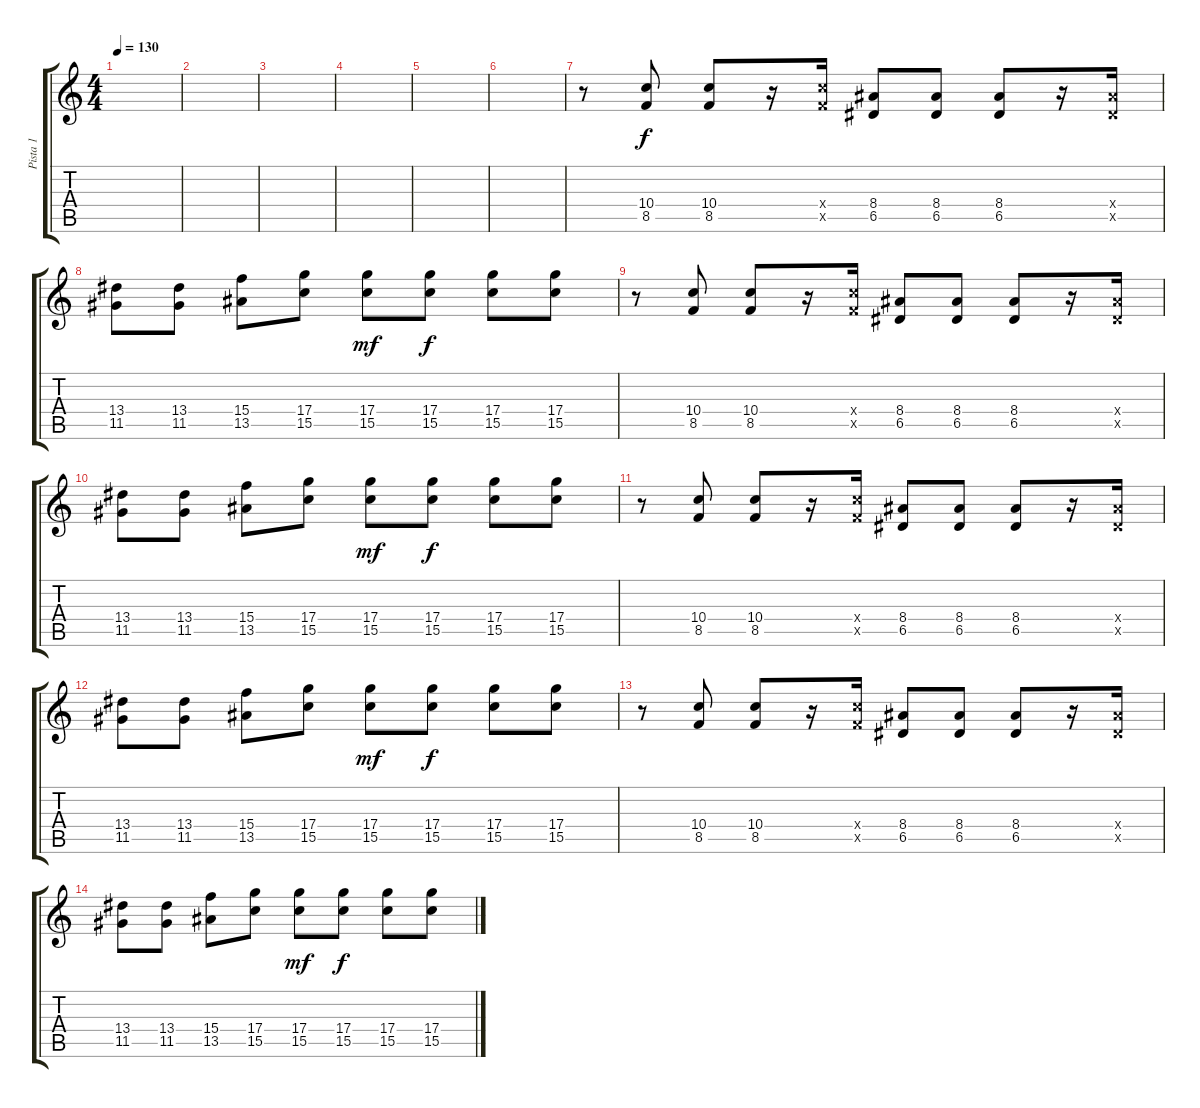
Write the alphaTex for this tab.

\track ("Pista 1" "Pista 1") {instrument electricguitarclean}
\staff {score tabs}
\tuning (E4 B3 G3 D3 A2 E2) {hide}
\ts (4 4)
\tempo 130
\clef g2
\ks c
|
|
|
|
|
|
r.8 (10.4 8.5).8 (10.4 8.5).8 r.16 (10.4{x} 8.5{x}).16 (8.4 6.5).8 (8.4 6.5).8 (8.4 6.5).8 r.16 (8.4{x} 6.5{x}).16 |
(13.4 11.5).8 (13.4 11.5).8 (15.4 13.5).8 (17.4 15.5).8 (17.4 15.5).8{dy mf} (17.4 15.5).8{dy f} (17.4 15.5).8 (17.4 15.5).8 |
r.8 (10.4 8.5).8 (10.4 8.5).8 r.16 (10.4{x} 8.5{x}).16 (8.4 6.5).8 (8.4 6.5).8 (8.4 6.5).8 r.16 (8.4{x} 6.5{x}).16 |
(13.4 11.5).8 (13.4 11.5).8 (15.4 13.5).8 (17.4 15.5).8 (17.4 15.5).8{dy mf} (17.4 15.5).8{dy f} (17.4 15.5).8 (17.4 15.5).8 |
r.8 (10.4 8.5).8 (10.4 8.5).8 r.16 (10.4{x} 8.5{x}).16 (8.4 6.5).8 (8.4 6.5).8 (8.4 6.5).8 r.16 (8.4{x} 6.5{x}).16 |
(13.4 11.5).8 (13.4 11.5).8 (15.4 13.5).8 (17.4 15.5).8 (17.4 15.5).8{dy mf} (17.4 15.5).8{dy f} (17.4 15.5).8 (17.4 15.5).8 |
r.8 (10.4 8.5).8 (10.4 8.5).8 r.16 (10.4{x} 8.5{x}).16 (8.4 6.5).8 (8.4 6.5).8 (8.4 6.5).8 r.16 (8.4{x} 6.5{x}).16 |
(13.4 11.5).8 (13.4 11.5).8 (15.4 13.5).8 (17.4 15.5).8 (17.4 15.5).8{dy mf} (17.4 15.5).8{dy f} (17.4 15.5).8 (17.4 15.5).8
